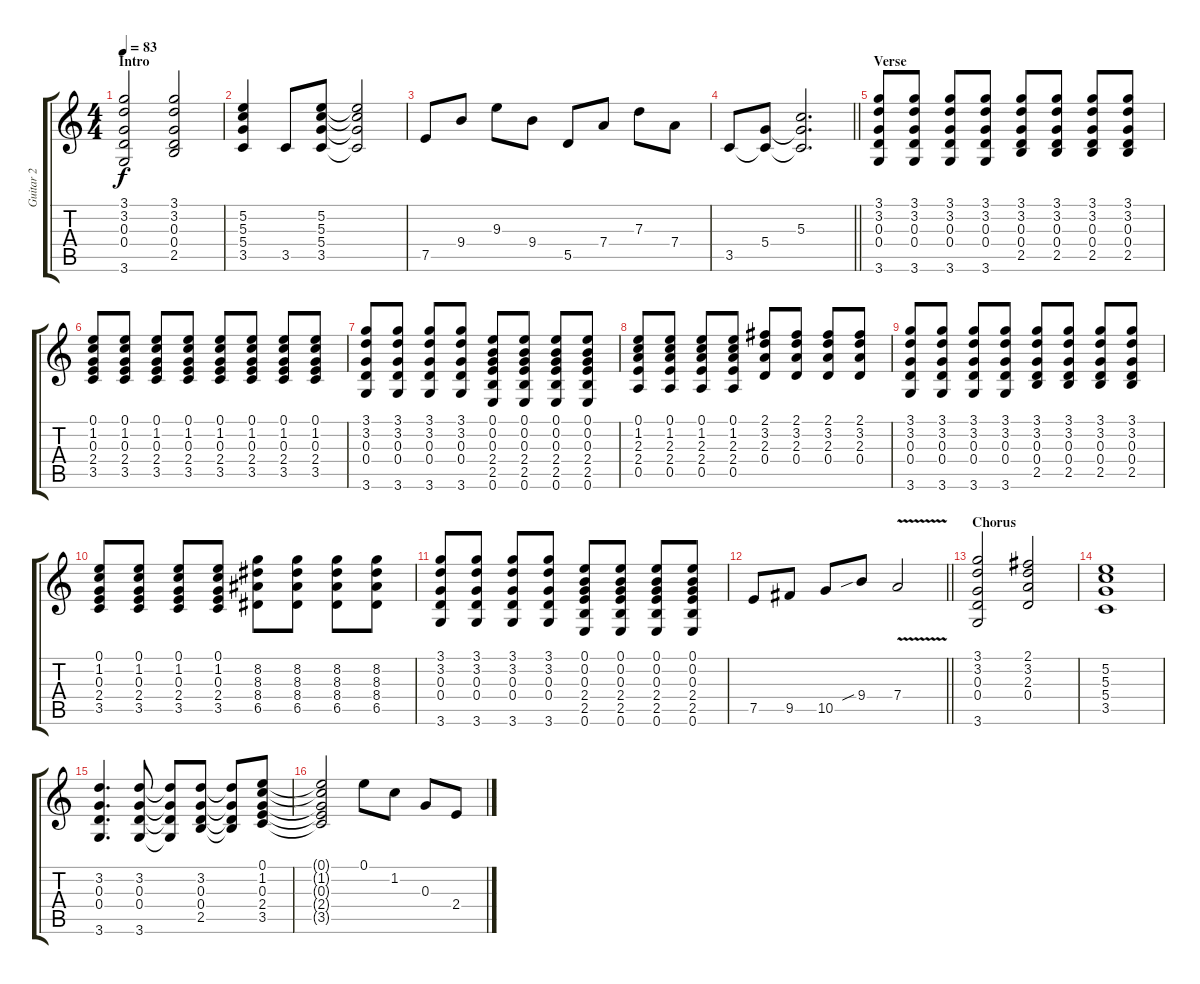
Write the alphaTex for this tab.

\track ("Guitar 2" "Guitar 2") {instrument overdrivenguitar}
\staff {score tabs}
\tuning (E4 B3 G3 D3 A2 E2) {hide}
\ts (4 4)
\section ("" "Intro")
\tempo 83
\clef g2
\ks c
(3.1 3.2 0.3 0.4 3.6).2{dy f instrument overdrivenguitar} (3.1 3.2 0.3 0.4 2.5).2 |
(5.2 5.3 5.4 3.5).4 3.5.8 (5.2 5.3 5.4 3.5).8 (5.2{t} 5.3{t} 5.4{t} 3.5{t}).2 |
7.5.8 9.4.8 9.3.8 9.4.8 5.5.8 7.4.8 7.3.8 7.4.8 |
\barLineRight lightlight
3.5.8 (5.4 3.5{t}).8 (5.3 5.4{t} 3.5{t}).2{d} |
\section ("" "Verse")
(3.1 3.2 0.3 0.4 3.6).8 (3.1 3.2 0.3 0.4 3.6).8 (3.1 3.2 0.3 0.4 3.6).8 (3.1 3.2 0.3 0.4 3.6).8 (3.1 3.2 0.3 0.4 2.5).8 (3.1 3.2 0.3 0.4 2.5).8 (3.1 3.2 0.3 0.4 2.5).8 (3.1 3.2 0.3 0.4 2.5).8 |
(0.1 1.2 0.3 2.4 3.5).8 (0.1 1.2 0.3 2.4 3.5).8 (0.1 1.2 0.3 2.4 3.5).8 (0.1 1.2 0.3 2.4 3.5).8 (0.1 1.2 0.3 2.4 3.5).8 (0.1 1.2 0.3 2.4 3.5).8 (0.1 1.2 0.3 2.4 3.5).8 (0.1 1.2 0.3 2.4 3.5).8 |
(3.1 3.2 0.3 0.4 3.6).8 (3.1 3.2 0.3 0.4 3.6).8 (3.1 3.2 0.3 0.4 3.6).8 (3.1 3.2 0.3 0.4 3.6).8 (0.1 0.2 0.3 2.4 2.5 0.6).8 (0.1 0.2 0.3 2.4 2.5 0.6).8 (0.1 0.2 0.3 2.4 2.5 0.6).8 (0.1 0.2 0.3 2.4 2.5 0.6).8 |
(0.1 1.2 2.3 2.4 0.5).8 (0.1 1.2 2.3 2.4 0.5).8 (0.1 1.2 2.3 2.4 0.5).8 (0.1 1.2 2.3 2.4 0.5).8 (2.1 3.2 2.3 0.4).8 (2.1 3.2 2.3 0.4).8 (2.1 3.2 2.3 0.4).8 (2.1 3.2 2.3 0.4).8 |
(3.1 3.2 0.3 0.4 3.6).8 (3.1 3.2 0.3 0.4 3.6).8 (3.1 3.2 0.3 0.4 3.6).8 (3.1 3.2 0.3 0.4 3.6).8 (3.1 3.2 0.3 0.4 2.5).8 (3.1 3.2 0.3 0.4 2.5).8 (3.1 3.2 0.3 0.4 2.5).8 (3.1 3.2 0.3 0.4 2.5).8 |
(0.1 1.2 0.3 2.4 3.5).8 (0.1 1.2 0.3 2.4 3.5).8 (0.1 1.2 0.3 2.4 3.5).8 (0.1 1.2 0.3 2.4 3.5).8 (8.2 8.3 8.4 6.5).8 (8.2 8.3 8.4 6.5).8 (8.2 8.3 8.4 6.5).8 (8.2 8.3 8.4 6.5).8 |
(3.1 3.2 0.3 0.4 3.6).8 (3.1 3.2 0.3 0.4 3.6).8 (3.1 3.2 0.3 0.4 3.6).8 (3.1 3.2 0.3 0.4 3.6).8 (0.1 0.2 0.3 2.4 2.5 0.6).8 (0.1 0.2 0.3 2.4 2.5 0.6).8 (0.1 0.2 0.3 2.4 2.5 0.6).8 (0.1 0.2 0.3 2.4 2.5 0.6).8 |
\barLineRight lightlight
7.5.8 9.5.8 10.5.8 9.4{sib}.8 7.4{v}.2 |
\section ("" "Chorus")
(3.1 3.2 0.3 0.4 3.6).2 (2.1 3.2 2.3 0.4).2 |
(5.2 5.3 5.4 3.5).1 |
(3.2 0.3 0.4 3.6).4{d} (3.2 0.3 0.4 3.6).8 (3.2{t} 0.3{t} 0.4{t} 3.6{t}).8 (3.2 0.3 0.4 2.5).8 (3.2{t} 0.3{t} 0.4{t} 2.5{t}).8 (0.1 1.2 0.3 2.4 3.5).8 |
(0.1{t} 1.2{t} 0.3{t} 2.4{t} 3.5{t}).2 0.1.8 1.2.8 0.3.8 2.4.8
